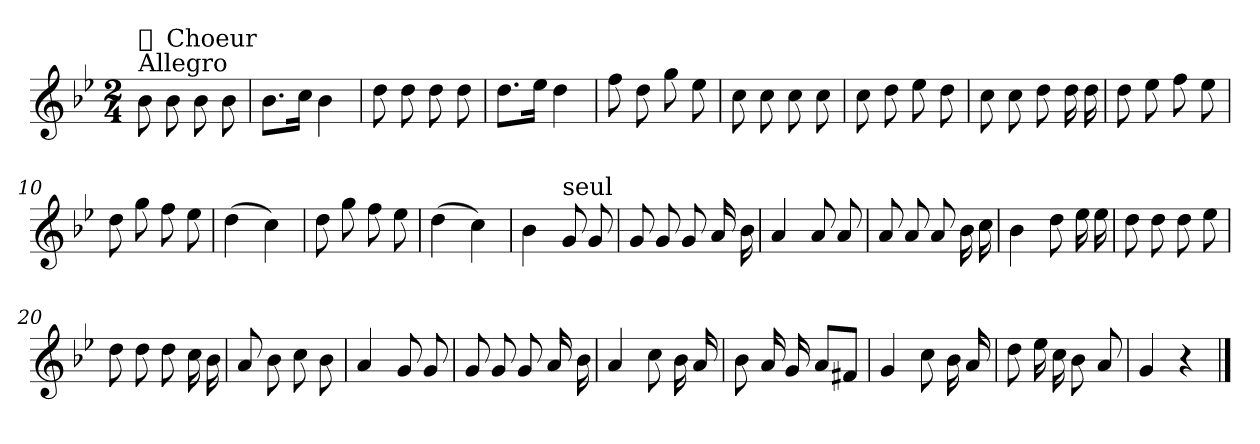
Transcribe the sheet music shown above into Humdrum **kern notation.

**kern
*part1
*staff1
*clefG2
*k[b-e-]
*B-:
*M2/4
=1
!LO:TX:a:t=Allegro
!LO:TX:a:t=𝄋
8b-\
!LO:TX:a:t=Choeur
8b-\
8b-\
8b-\
=2
8.b-\L
16cc\Jk
4b-\
=3
8dd\
8dd\
8dd\
8dd\
=4
8.dd\L
16ee-\Jk
4dd\
=5
8ff\
8dd\
8gg\
8ee-\
=6
8cc\
8cc\
8cc\
8cc\
=7
8cc\
8dd\
8ee-\
8dd\
=8
8cc\
8cc\
8dd\
16dd\
16dd\
!!LO:LB:g=z
=9
8dd\
8ee-\
8ff\
8ee-\
=10
8dd\
8gg\
8ff\
8ee-\
=11
(>4dd\
4cc\)
=12
8dd\
8gg\
8ff\
8ee-\
=13
(>4dd\
4cc\)
=14
4b-\
!LO:TX:a:t=seul
8g/
8g/
=15
8g/
8g/
8g/
16a/
16b-\
=16
4a/
8a/
8a/
=17
8a/
8a/
8a/
16b-\
16cc\
!!LO:LB:g=z
=18
4b-\
8dd\
16ee-\
16ee-\
=19
8dd\
8dd\
8dd\
8ee-\
=20
8dd\
8dd\
8dd\
16cc\
16b-\
=21
8a/
8b-\
8cc\
8b-\
=22
4a/
8g/
8g/
=23
8g/
8g/
8g/
16a/
16b-\
=24
4a/
8cc\
16b-\
16a/
=25
8b-\
16a/
16g/
8a/L
8f#X/J
!!LO:LB:g=z
=26
4g/
8cc\
16b-\
16a/
=27
8dd\
16ee-\
16cc\
8b-\
8a/
=28
4g/
4r
==
*-
